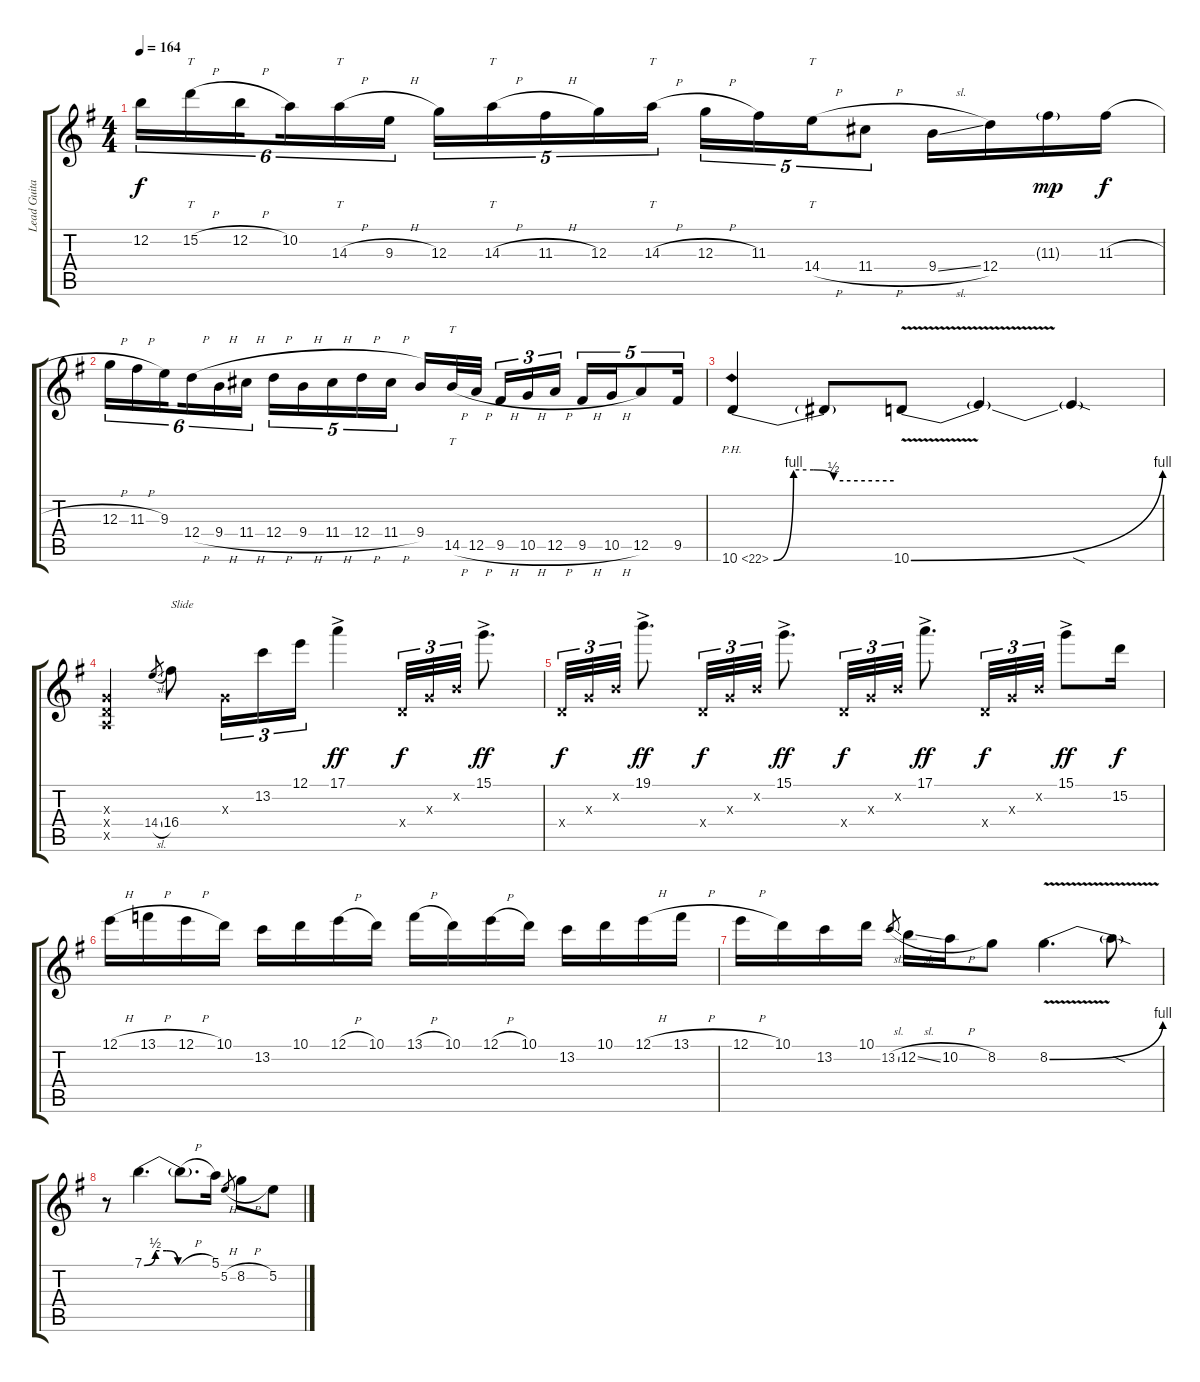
\track ("Lead Guitar" "Lead Guita") {instrument electricguitarclean}
\staff {score tabs}
\tuning (E4 B3 G3 D3 A2 E2) {hide}
\ts (4 4)
\tempo 164
\clef g2
\ks g
12.2.16{tu (6 4) dy f} 15.2{h}.16{tt tu (6 4)} 12.2{h}.16{tu (6 4) beam splitsecondary} 10.2.16{tu (6 4)} 14.3{h}.16{tt tu (6 4)} 9.3{h}.16{tu (6 4)} 12.3.16{tu (5 4)} 14.3{h}.16{tt tu (5 4)} 11.3{h}.16{tu (5 4)} 12.3.16{tu (5 4)} 14.3{h}.16{tt tu (5 4)} 12.3{h}.16{tu (5 4)} 11.3.16{tu (5 4)} 14.4{h}.16{tt tu (5 4)} 11.4{h}.8{tu (5 4)} 9.4{sl}.16 12.4.16 11.3{g}.16{dy mp} 11.3{h}.16{dy f} |
12.3{h}.16{tu (6 4)} 11.3{h}.16{tu (6 4)} 9.3.16{tu (6 4) beam splitsecondary} 12.4{h}.16{tu (6 4)} 9.4{h}.16{tu (6 4)} 11.4{h}.16{tu (6 4)} 12.4{h}.16{tu (5 4)} 9.4{h}.16{tu (5 4)} 11.4{h}.16{tu (5 4)} 12.4{h}.16{tu (5 4)} 11.4{h}.16{tu (5 4)} 9.4.16 14.5{h}.32{tt} 12.5{h}.32{beam splitsecondary} 9.5{h}.16{tu (3 2)} 10.5{h}.16{tu (3 2)} 12.5{h}.16{tu (3 2)} 9.5{h}.16{tu (5 4)} 10.5{h}.16{tu (5 4)} 12.5.8{tu (5 4)} 9.5.16{tu (5 4)} |
10.6{be (custom 0 0 10 4 20 4 30 2 60 2) ph 12}.4 10.6{t}.8 10.6{be (bend 0 0 60 4) v}.8 10.6{t}.4 10.6{sod t}.4 |
(0.3{x} 0.4{x} 0.5{x}).4 14.4{sl}.8{gr} 16.4.8{txt "Slide"} 0.3{x}.16{tu (3 2)} 13.2.16{tu (3 2)} 12.1.16{tu (3 2)} 17.1{ac}.4{dy ff} 0.4{x}.32{tu (3 2) dy f} 0.3{x}.32{tu (3 2)} 0.2{x}.32{tu (3 2)} 15.1{ac}.8{d dy ff} |
0.4{x}.32{tu (3 2) dy f} 0.3{x}.32{tu (3 2)} 0.2{x}.32{tu (3 2)} 19.1{ac}.8{d dy ff} 0.4{x}.32{tu (3 2) dy f} 0.3{x}.32{tu (3 2)} 0.2{x}.32{tu (3 2)} 15.1{ac}.8{d dy ff} 0.4{x}.32{tu (3 2) dy f} 0.3{x}.32{tu (3 2)} 0.2{x}.32{tu (3 2)} 17.1{ac}.8{d dy ff} 0.4{x}.32{tu (3 2) dy f} 0.3{x}.32{tu (3 2)} 0.2{x}.32{tu (3 2)} 15.1{ac}.8{dy ff} 15.2.16{dy f} |
12.1{h}.16 13.1{h}.16 12.1{h}.16 10.1.16 13.2.16 10.1.16 12.1{h}.16 10.1.16 13.1{h}.16 10.1.16 12.1{h}.16 10.1.16 13.2.16 10.1.16 12.1{h}.16 13.1{h}.16 |
12.1{h}.16 10.1.16 13.2.16 10.1.16 13.2{sl}.8{gr} 12.2{sl}.16 10.2{h}.16 8.2.8 8.2{be (bend 0 0 60 4) v}.4{d} 8.2{sod t}.8 |
r.8 7.1{be (custom 0 0 10 2 20 2 30 0 60 0)}.4{d} 7.1{h t}.8{d} 5.1.16 5.2{h}.8{gr} 8.2{h}.8 5.2.8
